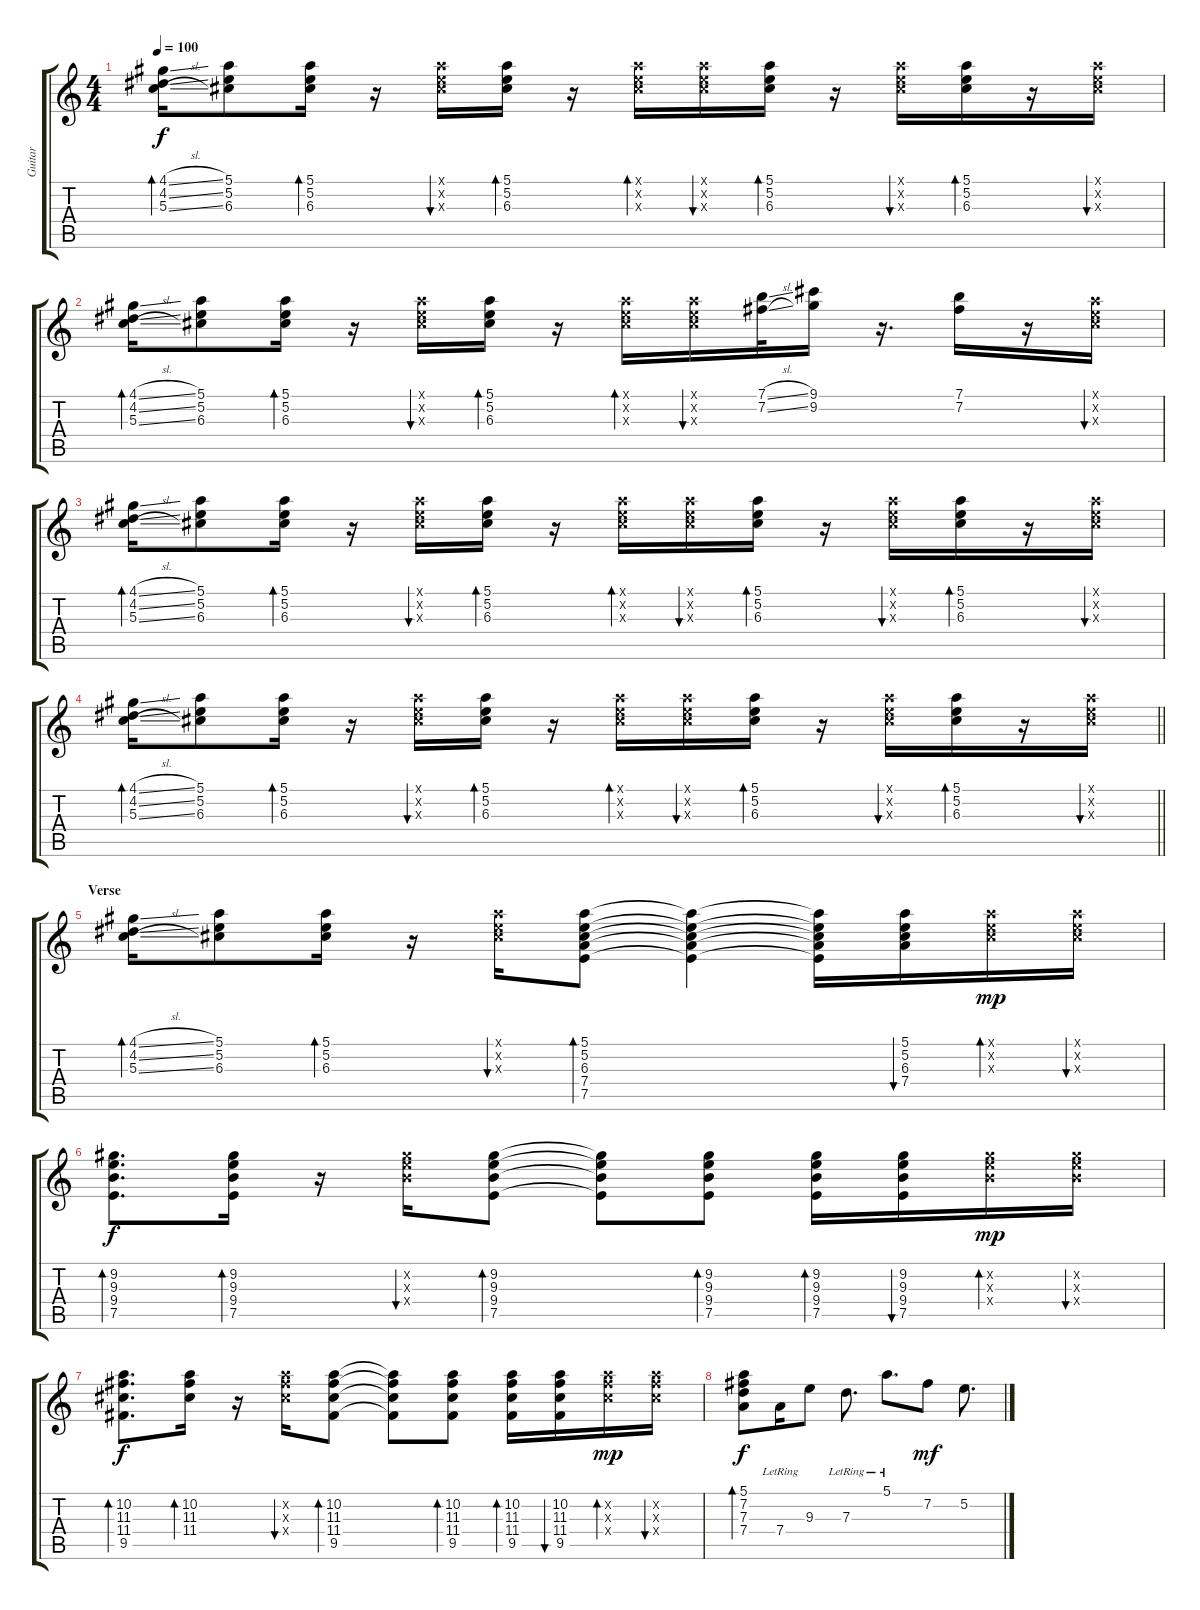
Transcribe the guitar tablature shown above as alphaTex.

\track ("Guitar" "Guitar") {instrument acousticguitarsteel}
\staff {score tabs}
\tuning (E4 B3 G3 D3 A2 E2) {hide}
\ts (4 4)
\tempo 100
\clef g2
\ks c
(4.1{sl} 4.2{sl} 5.3{sl}).16{bd 30 dy f} (5.1 5.2 6.3).8 (5.1 5.2 6.3).16{bd 30} r.16 (5.1{x} 5.2{x} 6.3{x}).16{bu 30} (5.1 5.2 6.3).16{bd 30} r.16 (5.1{x} 5.2{x} 6.3{x}).16{bd 30} (5.1{x} 5.2{x} 6.3{x}).16{bu 30} (5.1 5.2 6.3).16{bd 30} r.16 (5.1{x} 5.2{x} 6.3{x}).16{bu 30} (5.1 5.2 6.3).16{bd 30} r.16 (5.1{x} 5.2{x} 6.3{x}).16{bu 30} |
(4.1{sl} 4.2{sl} 5.3{sl}).16{bd 30} (5.1 5.2 6.3).8 (5.1 5.2 6.3).16{bd 30} r.16 (5.1{x} 5.2{x} 6.3{x}).16{bu 30} (5.1 5.2 6.3).16{bd 30} r.16 (5.1{x} 5.2{x} 6.3{x}).16{bd 30} (5.1{x} 5.2{x} 6.3{x}).16{bu 30} (7.1{sl} 7.2{sl}).32 (9.1 9.2).16 r.16{d} (7.1 7.2).16 r.16 (5.1{x} 5.2{x} 6.3{x}).16{bu 30} |
(4.1{sl} 4.2{sl} 5.3{sl}).16{bd 30} (5.1 5.2 6.3).8 (5.1 5.2 6.3).16{bd 30} r.16 (5.1{x} 5.2{x} 6.3{x}).16{bu 30} (5.1 5.2 6.3).16{bd 30} r.16 (5.1{x} 5.2{x} 6.3{x}).16{bd 30} (5.1{x} 5.2{x} 6.3{x}).16{bu 30} (5.1 5.2 6.3).16{bd 30} r.16 (5.1{x} 5.2{x} 6.3{x}).16{bu 30} (5.1 5.2 6.3).16{bd 30} r.16 (5.1{x} 5.2{x} 6.3{x}).16{bu 30} |
\barLineRight lightlight
(4.1{sl} 4.2{sl} 5.3{sl}).16{bd 30} (5.1 5.2 6.3).8 (5.1 5.2 6.3).16{bd 30} r.16 (5.1{x} 5.2{x} 6.3{x}).16{bu 30} (5.1 5.2 6.3).16{bd 30} r.16 (5.1{x} 5.2{x} 6.3{x}).16{bd 30} (5.1{x} 5.2{x} 6.3{x}).16{bu 30} (5.1 5.2 6.3).16{bd 30} r.16 (5.1{x} 5.2{x} 6.3{x}).16{bu 30} (5.1 5.2 6.3).16{bd 30} r.16 (5.1{x} 5.2{x} 6.3{x}).16{bu 30} |
\section ("" "Verse")
(4.1{sl} 4.2{sl} 5.3{sl}).16{bd 30} (5.1 5.2 6.3).8 (5.1 5.2 6.3).16{bd 30} r.16 (5.1{x} 5.2{x} 6.3{x}).16{bu 30} (5.1 5.2 6.3 7.4 7.5).8{bd 30} (5.1{t} 5.2{t} 6.3{t} 7.4{t} 7.5{t}).4 (5.1{t} 5.2{t} 6.3{t} 7.4{t} 7.5{t}).16 (5.1 5.2 6.3 7.4).16{bu 30} (5.1{x} 5.2{x} 6.3{x}).16{bd 30 dy mp} (5.1{x} 5.2{x} 6.3{x}).16{bu 30} |
(9.2 9.3 9.4 7.5).8{d bd 30 dy f} (9.2 9.3 9.4 7.5).16{bd 30} r.16 (9.2{x} 9.3{x} 9.4{x}).16{bu 30} (9.2 9.3 9.4 7.5).8{bd 30} (9.2{t} 9.3{t} 9.4{t} 7.5{t}).8 (9.2 9.3 9.4 7.5).8{bd 30} (9.2 9.3 9.4 7.5).16{bd 30} (9.2 9.3 9.4 7.5).16{bu 30} (9.2{x} 9.3{x} 9.4{x}).16{bd 30 dy mp} (9.2{x} 9.3{x} 9.4{x}).16{bu 30} |
(10.2 11.3 11.4 9.5).8{d bd 30 dy f} (10.2 11.3 11.4).16{bd 30} r.16 (10.2{x} 11.3{x} 11.4{x}).16{bu 30} (10.2 11.3 11.4 9.5).8{bd 30} (10.2{t} 11.3{t} 11.4{t} 9.5{t}).8 (10.2 11.3 11.4 9.5).8{bd 30} (10.2 11.3 11.4 9.5).16{bd 30} (10.2 11.3 11.4 9.5).16{bu 30} (10.2{x} 11.3{x} 11.4{x}).16{bd 30 dy mp} (10.2{x} 11.3{x} 11.4{x}).16{bu 30} |
(5.1 7.2 7.3 7.4).8{bd 30 dy f} 7.4{lr}.16 9.3.8 7.3{lr}.8{d} 5.1{lr}.8{d} 7.2.8{dy mf} 5.2.8{d}
